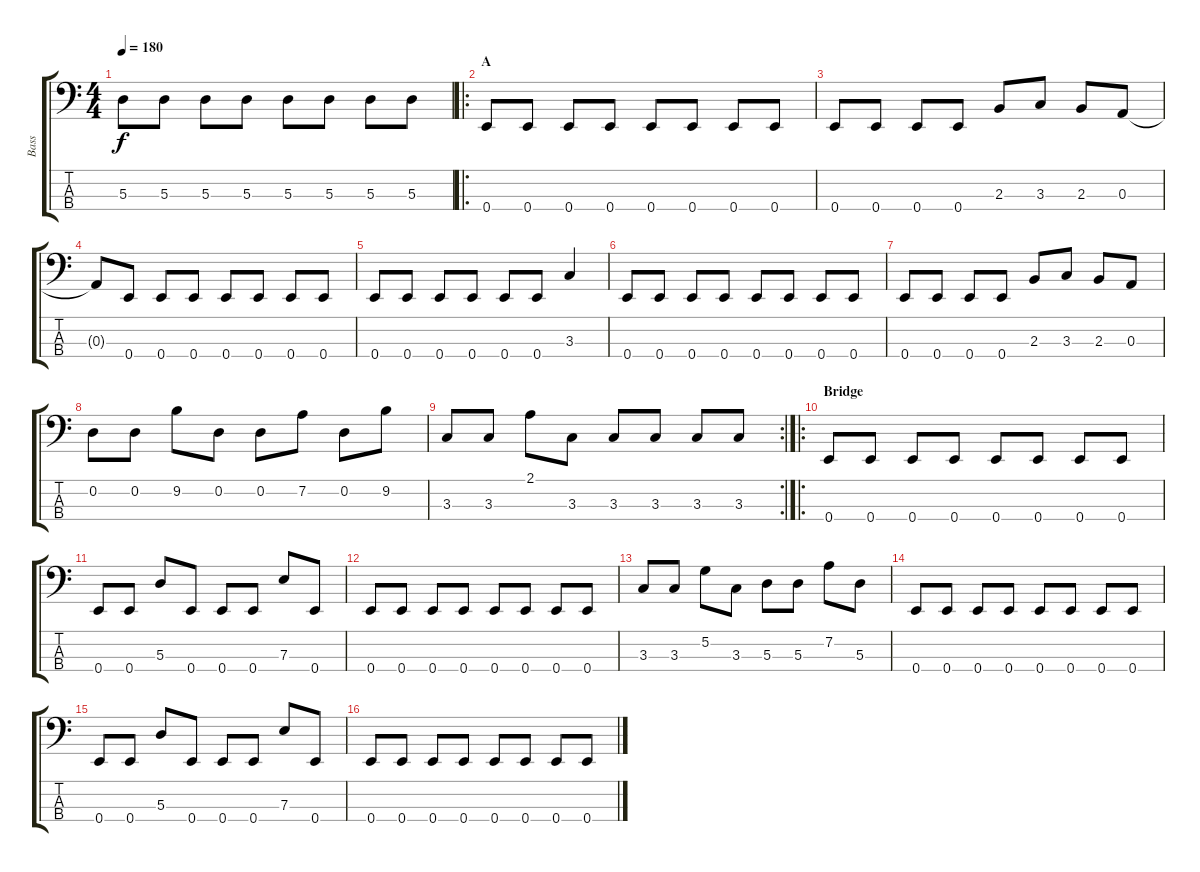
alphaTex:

\track ("Bass" "Bass") {instrument electricbassfinger}
\staff {score tabs}
\tuning (G2 D2 A1 E1) {hide}
\ts (4 4)
\tempo 180
\clef f4
\ks c
5.3.8{dy f} 5.3.8 5.3.8 5.3.8 5.3.8 5.3.8 5.3.8 5.3.8 |
\ro
\section ("" "A")
0.4.8 0.4.8 0.4.8 0.4.8 0.4.8 0.4.8 0.4.8 0.4.8 |
0.4.8 0.4.8 0.4.8 0.4.8 2.3.8 3.3.8 2.3.8 0.3.8 |
0.3{t}.8 0.4.8 0.4.8 0.4.8 0.4.8 0.4.8 0.4.8 0.4.8 |
0.4.8 0.4.8 0.4.8 0.4.8 0.4.8 0.4.8 3.3.4 |
0.4.8 0.4.8 0.4.8 0.4.8 0.4.8 0.4.8 0.4.8 0.4.8 |
0.4.8 0.4.8 0.4.8 0.4.8 2.3.8 3.3.8 2.3.8 0.3.8 |
0.2.8 0.2.8 9.2.8 0.2.8 0.2.8 7.2.8 0.2.8 9.2.8 |
\rc 2
3.3.8 3.3.8 2.1.8 3.3.8 3.3.8 3.3.8 3.3.8 3.3.8 |
\ro
\section ("" "Bridge")
0.4.8 0.4.8 0.4.8 0.4.8 0.4.8 0.4.8 0.4.8 0.4.8 |
0.4.8 0.4.8 5.3.8 0.4.8 0.4.8 0.4.8 7.3.8 0.4.8 |
0.4.8 0.4.8 0.4.8 0.4.8 0.4.8 0.4.8 0.4.8 0.4.8 |
3.3.8 3.3.8 5.2.8 3.3.8 5.3.8 5.3.8 7.2.8 5.3.8 |
0.4.8 0.4.8 0.4.8 0.4.8 0.4.8 0.4.8 0.4.8 0.4.8 |
0.4.8 0.4.8 5.3.8 0.4.8 0.4.8 0.4.8 7.3.8 0.4.8 |
0.4.8 0.4.8 0.4.8 0.4.8 0.4.8 0.4.8 0.4.8 0.4.8
